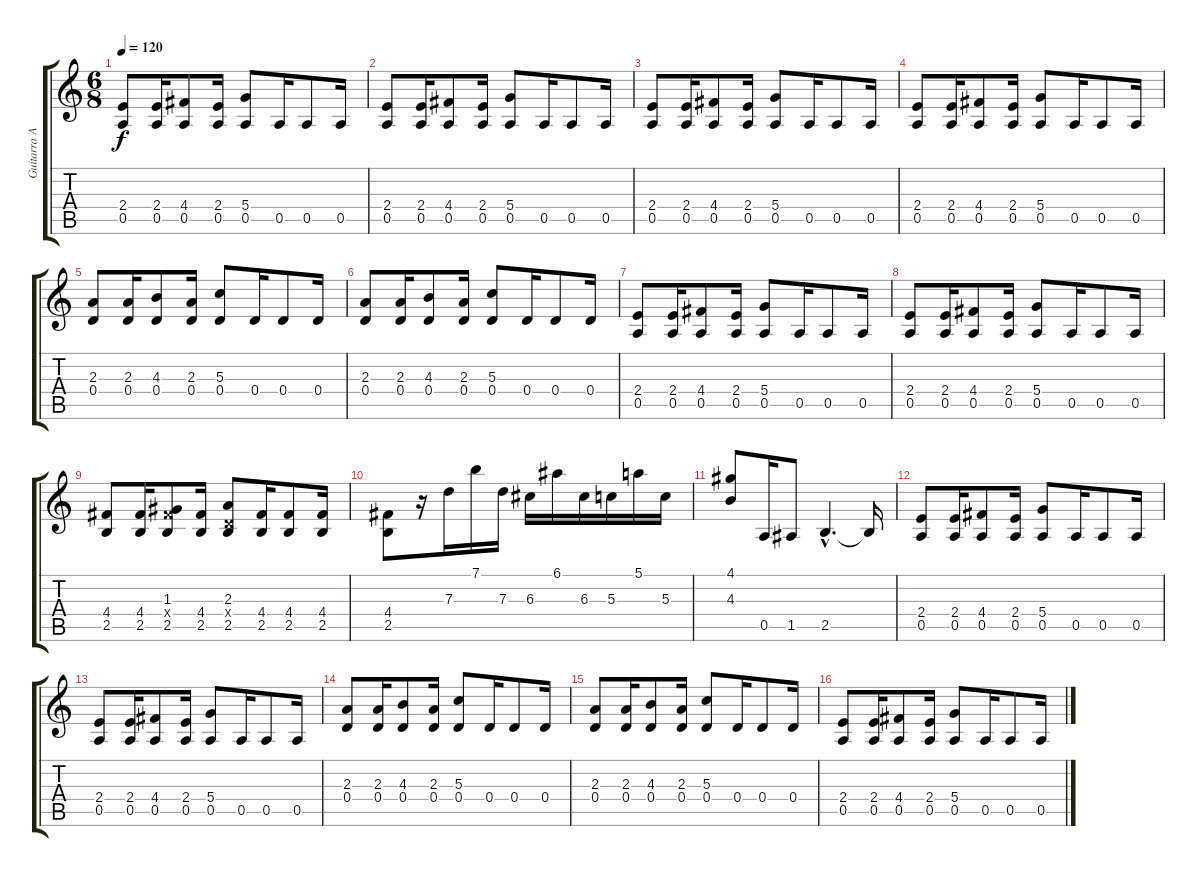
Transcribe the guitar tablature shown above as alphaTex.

\track ("Guitarra Acompañamiento" "Guitarra A") {instrument distortionguitar}
\staff {score tabs}
\tuning (E4 B3 G3 D3 A2 E2) {hide}
\ts (6 8)
\tempo 120
\clef g2
\ks c
(2.4 0.5).8{dy f instrument distortionguitar} (2.4 0.5).16 (4.4 0.5).8 (2.4 0.5).16 (5.4 0.5).8 0.5.16 0.5.8 0.5.16 |
(2.4 0.5).8 (2.4 0.5).16 (4.4 0.5).8 (2.4 0.5).16 (5.4 0.5).8 0.5.16 0.5.8 0.5.16 |
(2.4 0.5).8 (2.4 0.5).16 (4.4 0.5).8 (2.4 0.5).16 (5.4 0.5).8 0.5.16 0.5.8 0.5.16 |
(2.4 0.5).8 (2.4 0.5).16 (4.4 0.5).8 (2.4 0.5).16 (5.4 0.5).8 0.5.16 0.5.8 0.5.16 |
(2.3 0.4).8 (2.3 0.4).16 (4.3 0.4).8 (2.3 0.4).16 (5.3 0.4).8 0.4.16 0.4.8 0.4.16 |
(2.3 0.4).8 (2.3 0.4).16 (4.3 0.4).8 (2.3 0.4).16 (5.3 0.4).8 0.4.16 0.4.8 0.4.16 |
(2.4 0.5).8 (2.4 0.5).16 (4.4 0.5).8 (2.4 0.5).16 (5.4 0.5).8 0.5.16 0.5.8 0.5.16 |
(2.4 0.5).8 (2.4 0.5).16 (4.4 0.5).8 (2.4 0.5).16 (5.4 0.5).8 0.5.16 0.5.8 0.5.16 |
(4.4 2.5).8 (4.4 2.5).16 (1.3 4.4{x} 2.5).8 (4.4 2.5).16 (2.3 0.4{x} 2.5).8 (4.4 2.5).16 (4.4 2.5).8 (4.4 2.5).16 |
(4.4 2.5).8 r.16 7.3.16 7.1.16 7.3.16 6.3.16 6.1.16 6.3.16 5.3.16 5.1.16 5.3.16 |
(4.1 4.3).8 0.5.16 1.5.8 2.5{hac}.4{d} 2.5{t}.16 |
(2.4 0.5).8 (2.4 0.5).16 (4.4 0.5).8 (2.4 0.5).16 (5.4 0.5).8 0.5.16 0.5.8 0.5.16 |
(2.4 0.5).8 (2.4 0.5).16 (4.4 0.5).8 (2.4 0.5).16 (5.4 0.5).8 0.5.16 0.5.8 0.5.16 |
(2.3 0.4).8 (2.3 0.4).16 (4.3 0.4).8 (2.3 0.4).16 (5.3 0.4).8 0.4.16 0.4.8 0.4.16 |
(2.3 0.4).8 (2.3 0.4).16 (4.3 0.4).8 (2.3 0.4).16 (5.3 0.4).8 0.4.16 0.4.8 0.4.16 |
(2.4 0.5).8 (2.4 0.5).16 (4.4 0.5).8 (2.4 0.5).16 (5.4 0.5).8 0.5.16 0.5.8 0.5.16
